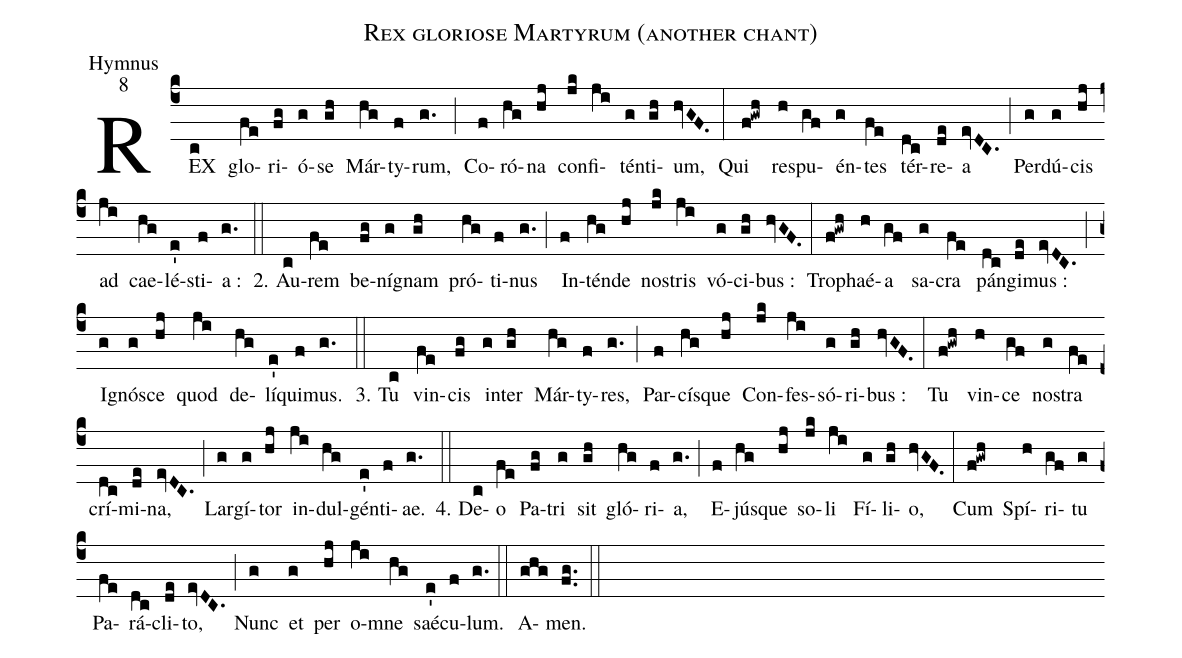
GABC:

name:Rex gloriose Martyrum (another chant);
office-part:Hymnus;
mode:8;
%%
(c4) REX(c) glo(fe)ri(fg)ó(g)se(gh) Már(hg)ty(f)rum,(g.) (;) Co(f)ró(hg)na(hj) con(jk)fi(ji)tén(g)ti(gh)um,(hvGF.) (:) Qui(f!gwh) re(h)spu(gf)én(g)tes(fe) tér(dc)re(de)a(evDC.) (;) Per(g)dú(g)cis(hj) ad(ji) cae(hg)lé(e')sti(f)a :(g.) (::)
2. Au(c)rem(fe) be(fg)ní(g)gnam(gh) pró(hg)ti(f)nus(g.) (;) In(f)tén(hg)de(hj) no(jk)stris(ji) vó(g)ci(gh)bus :(hvGF.) (:) Tro(f!gwh)phaé(h)a(gf) sa(g)cra(fe) pán(dc)gi(de)mus :(evDC.) (;) I(g)gnó(g)sce(hj) quod(ji) de(hg)lí(e')qui(f)mus.(g.) (::)
3. Tu(c) vin(fe)cis(fg) in(g)ter(gh) Már(hg)ty(f)res,(g.) (;) Par(f)cís(hg)que(hj) Con(jk)fes(ji)só(g)ri(gh)bus :(hvGF.) (:) Tu(f!gwh) vin(h)ce(gf) no(g)stra(fe) crí(dc)mi(de)na,(evDC.) (;) Lar(g)gí(g)tor(hj) in(ji)dul(hg)gén(e')ti(f)ae.(g.) (::)
4. De(c)o(fe) Pa(fg)tri(g) sit(gh) gló(hg)ri(f)a,(g.) (;) E(f)jús(hg)que(hj) so(jk)li(ji) Fí(g)li(gh)o,(hvGF.) (:) Cum(f!gwh) Spí(h)ri(gf)tu(g) Pa(fe)rá(dc)cli(de)to,(evDC.) (;) Nunc(g) et(g) per(hj) o(ji)mne(hg) saé(e')cu(f)lum.(g.) (::)
A(ghg)men.(fg..) (::)
